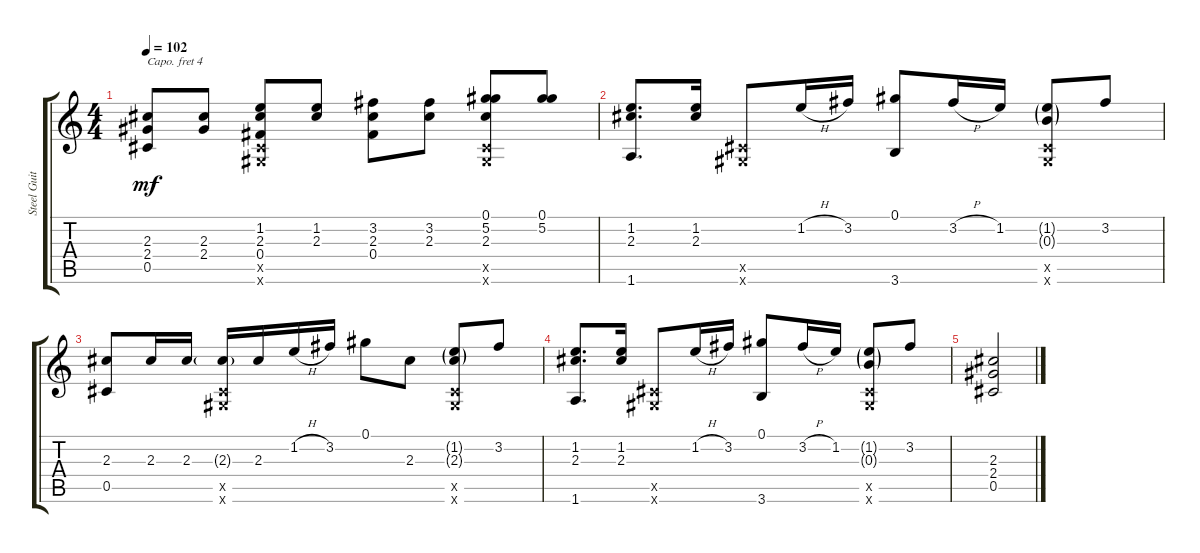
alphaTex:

\track ("Steel Guitar" "Steel Guit") {instrument acousticguitarsteel}
\staff {score tabs}
\capo 4
\tuning (E4 B3 G3 D3 A2 E2) {hide}
\ts (4 4)
\tempo 102
\clef g2
\ks c
(2.3 2.4 0.5).8{dy mf} (2.3 2.4).8 (1.2 2.3 0.4 0.5{x} 0.6{x}).8 (1.2 2.3).8 (3.2 2.3 0.4).8 (3.2 2.3).8 (0.1 5.2 2.3 0.5{x} 0.6{x}).8 (0.1 5.2).8 |
(1.2 2.3 1.6).8{d} (1.2 2.3).16 (0.5{x} 0.6{x}).8 1.2{h}.16 3.2.16 (0.1 3.6).8 3.2{h}.16 1.2.16 (1.2{g} 0.3{g} 0.5{x} 0.6{x}).8 3.2.8 |
(2.3 0.5).8 2.3.16 2.3.16 (2.3{g} 0.5{x} 0.6{x}).16 2.3.16 1.2{h}.16 3.2.16 0.1.8 2.3.8 (1.2{g} 2.3{g} 0.5{x} 0.6{x}).8 3.2.8 |
(1.2 2.3 1.6).8{d} (1.2 2.3).16 (0.5{x} 0.6{x}).8 1.2{h}.16 3.2.16 (0.1 3.6).8 3.2{h}.16 1.2.16 (1.2{g} 0.3{g} 0.5{x} 0.6{x}).8 3.2.8 |
(2.3 2.4 0.5).2
